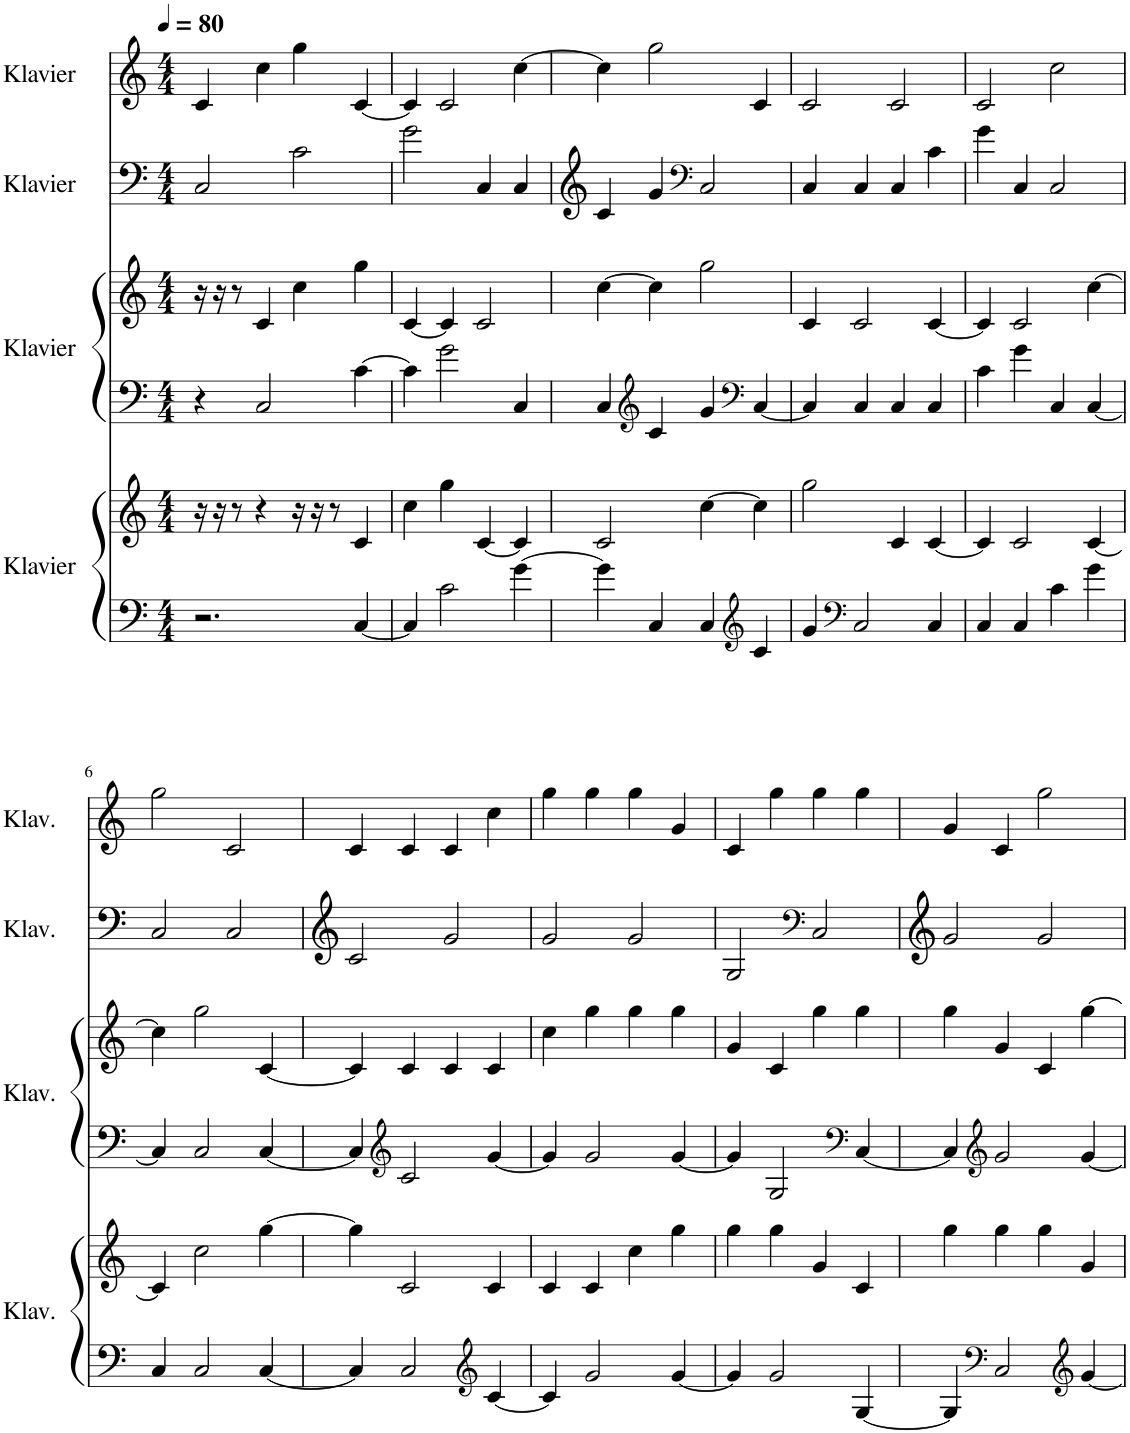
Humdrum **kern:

**kern	**kern	**kern	**kern	**kern	**kern
*part4	*part4	*part3	*part3	*part2	*part1
*staff6	*staff5	*staff4	*staff3	*staff2	*staff1
*I"Klavier	*	*I"Klavier	*	*I"Klavier	*I"Klavier
*I'Klav.	*	*I'Klav.	*	*I'Klav.	*I'Klav.
*clefF4	*clefG2	*clefF4	*clefG2	*clefF4	*clefG2
*k[]	*k[]	*k[]	*k[]	*k[]	*k[]
*M4/4	*M4/4	*M4/4	*M4/4	*M4/4	*M4/4
*MM80	*MM80	*MM80	*MM80	*MM80	*MM80
=1	=1	=1	=1	=1	=1
2.r	16r	4r	16r	2C/	4c/
.	16r	.	16r	.	.
.	8r	.	8r	.	.
.	4r	2C/	4c/	.	4cc\
.	16r	.	4cc\	2c\	4gg\
.	16r	.	.	.	.
.	8r	.	.	.	.
[4C/	4c/	[4c\	4gg\	.	[4c/
=2	=2	=2	=2	=2	=2
4C/]	4cc\	4c\]	[4c/	2g\	4c/]
2c\	4gg\	2g\	4c/]	.	2c/
.	[4c/	.	2c/	4C/	.
[4g\	4c/]	4C/	.	4C/	[4cc\
=3	=3	=3	=3	=3	=3
4g\]	2c/	4C/	[4cc\	4c/	4cc\]
*	*	*clefG2	*	*	*
4C/	.	4c/	4cc\]	4g/	2gg\
*	*	*	*	*clefF4	*
4C/	[4cc\	4g/	2gg\	2C/	.
*clefG2	*	*clefF4	*	*	*
4c/	4cc\]	[4C/	.	.	4c/
=4	=4	=4	=4	=4	=4
4g/	2gg\	4C/]	4c/	4C/	2c/
*clefF4	*	*	*	*	*
2C/	.	4C/	2c/	4C/	.
.	4c/	4C/	.	4C/	2c/
4C/	[4c/	4C/	[4c/	4c\	.
=5	=5	=5	=5	=5	=5
4C/	4c/]	4c\	4c/]	4g\	2c/
4C/	2c/	4g\	2c/	4C/	.
4c\	.	4C/	.	2C/	2cc\
4g\	[4c/	[4C/	[4cc\	.	.
!!LO:LB:g=z
=6	=6	=6	=6	=6	=6
4C/	4c/]	4C/]	4cc\]	2C/	2gg\
2C/	2cc\	2C/	2gg\	.	.
.	.	.	.	2C/	2c/
[4C/	[4gg\	[4C/	[4c/	.	.
=7	=7	=7	=7	=7	=7
4C/]	4gg\]	4C/]	4c/]	2c/	4c/
*	*	*clefG2	*	*	*
2C/	2c/	2c/	4c/	.	4c/
.	.	.	4c/	2g/	4c/
*clefG2	*	*	*	*	*
[4c/	4c/	[4g/	4c/	.	4cc\
=8	=8	=8	=8	=8	=8
4c/]	4c/	4g/]	4cc\	2g/	4gg\
2g/	4c/	2g/	4gg\	.	4gg\
.	4cc\	.	4gg\	2g/	4gg\
[4g/	4gg\	[4g/	4gg\	.	4g/
=9	=9	=9	=9	=9	=9
4g/]	4gg\	4g/]	4g/	2G/	4c/
2g/	4gg\	2G/	4c/	.	4gg\
*	*	*	*	*clefF4	*
.	4g/	.	4gg\	2C/	4gg\
*	*	*clefF4	*	*	*
[4G/	4c/	[4C/	4gg\	.	4gg\
=10	=10	=10	=10	=10	=10
4G/]	4gg\	4C/]	4gg\	2g/	4g/
*clefF4	*	*clefG2	*	*	*
2C/	4gg\	2g/	4g/	.	4c/
.	4gg\	.	4c/	2g/	2gg\
*clefG2	*	*	*	*	*
[4g/	4g/	[4g/	[4gg\	.	.
=	=	=	=	=	=
*-	*-	*-	*-	*-	*-
